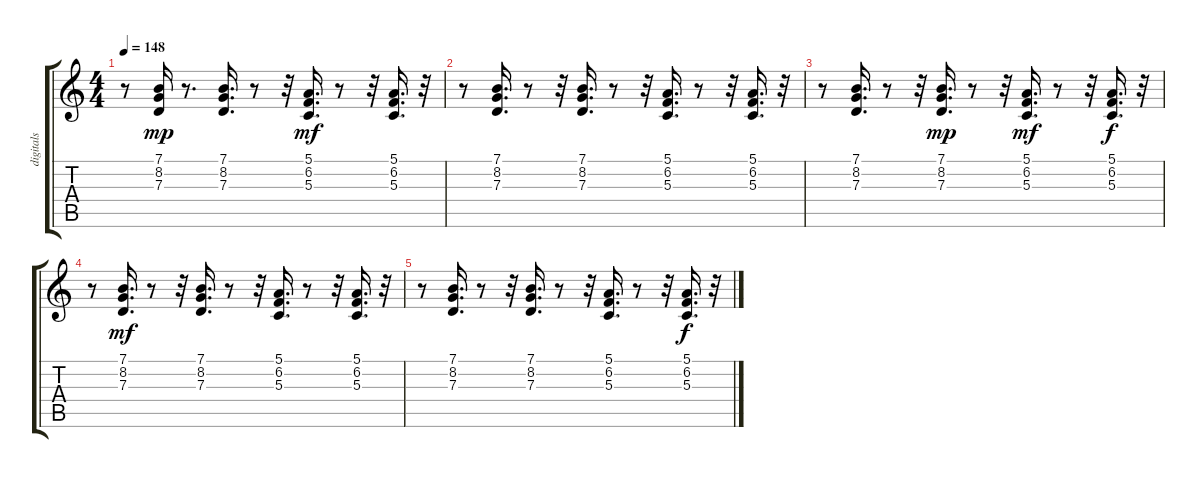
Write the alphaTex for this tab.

\track ("digitals            " "digitals  ") {instrument acousticgrandpiano}
\staff {score tabs}
\tuning (E4 B3 G3 D3 A2 E2) {hide}
\ts (4 4)
\tempo 148
\clef g2
\ks c
r.8{dy mf} (7.1 8.2 7.3).16{dy mp} r.8{d} (7.1 8.2 7.3).16{d} r.8 r.32 (5.1 6.2 5.3).16{d dy mf} r.8 r.32 (5.1 6.2 5.3).16{d} r.32 |
r.8 (7.1 8.2 7.3).16{d} r.8 r.32 (7.1 8.2 7.3).16{d} r.8 r.32 (5.1 6.2 5.3).16{d} r.8 r.32 (5.1 6.2 5.3).16{d} r.32 |
r.8 (7.1 8.2 7.3).16{d} r.8 r.32 (7.1 8.2 7.3).16{d dy mp} r.8 r.32 (5.1 6.2 5.3).16{d dy mf} r.8 r.32 (5.1 6.2 5.3).16{d dy f} r.32 |
r.8 (7.1 8.2 7.3).16{d dy mf} r.8 r.32 (7.1 8.2 7.3).16{d} r.8 r.32 (5.1 6.2 5.3).16{d} r.8 r.32 (5.1 6.2 5.3).16{d} r.32 |
r.8 (7.1 8.2 7.3).16{d} r.8 r.32 (7.1 8.2 7.3).16{d} r.8 r.32 (5.1 6.2 5.3).16{d} r.8 r.32 (5.1 6.2 5.3).16{d dy f} r.32
